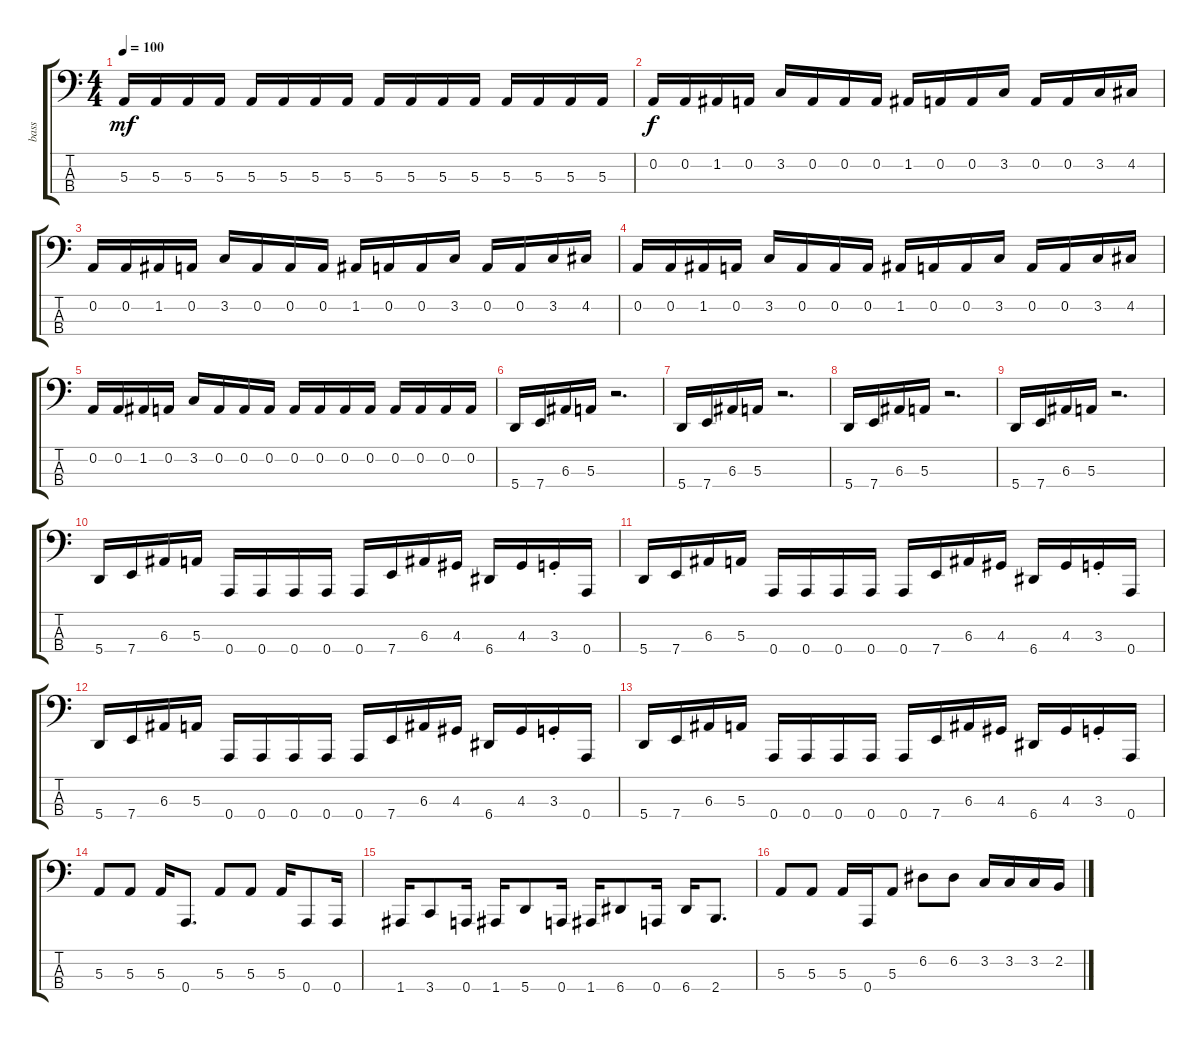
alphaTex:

\track ("bass" "bass") {instrument electricbassfinger}
\staff {score tabs}
\tuning (D2 A1 E1 A0) {hide}
\ts (4 4)
\tempo 100
\clef f4
\ks c
5.3.16{dy mf} 5.3.16 5.3.16 5.3.16 5.3.16 5.3.16 5.3.16 5.3.16 5.3.16 5.3.16 5.3.16 5.3.16 5.3.16 5.3.16 5.3.16 5.3.16 |
0.2.16{dy f} 0.2.16 1.2.16 0.2.16 3.2.16 0.2.16 0.2.16 0.2.16 1.2.16 0.2.16 0.2.16 3.2.16 0.2.16 0.2.16 3.2.16 4.2.16 |
0.2.16 0.2.16 1.2.16 0.2.16 3.2.16 0.2.16 0.2.16 0.2.16 1.2.16 0.2.16 0.2.16 3.2.16 0.2.16 0.2.16 3.2.16 4.2.16 |
0.2.16 0.2.16 1.2.16 0.2.16 3.2.16 0.2.16 0.2.16 0.2.16 1.2.16 0.2.16 0.2.16 3.2.16 0.2.16 0.2.16 3.2.16 4.2.16 |
0.2.16 0.2.16 1.2.16 0.2.16 3.2.16 0.2.16 0.2.16 0.2.16 0.2.16 0.2.16 0.2.16 0.2.16 0.2.16 0.2.16 0.2.16 0.2.16 |
5.4.16 7.4.16 6.3.16 5.3.16 r.2{d} |
5.4.16 7.4.16 6.3.16 5.3.16 r.2{d} |
5.4.16 7.4.16 6.3.16 5.3.16 r.2{d} |
5.4.16 7.4.16 6.3.16 5.3.16 r.2{d} |
5.4.16 7.4.16 6.3.16 5.3.16 0.4.16 0.4.16 0.4.16 0.4.16 0.4.16 7.4.16 6.3.16 4.3.16 6.4.16 4.3.16 3.3{st}.16 0.4.16 |
5.4.16 7.4.16 6.3.16 5.3.16 0.4.16 0.4.16 0.4.16 0.4.16 0.4.16 7.4.16 6.3.16 4.3.16 6.4.16 4.3.16 3.3{st}.16 0.4.16 |
5.4.16 7.4.16 6.3.16 5.3.16 0.4.16 0.4.16 0.4.16 0.4.16 0.4.16 7.4.16 6.3.16 4.3.16 6.4.16 4.3.16 3.3{st}.16 0.4.16 |
5.4.16 7.4.16 6.3.16 5.3.16 0.4.16 0.4.16 0.4.16 0.4.16 0.4.16 7.4.16 6.3.16 4.3.16 6.4.16 4.3.16 3.3{st}.16 0.4.16 |
5.3.8 5.3.8 5.3.16 0.4.8{d} 5.3.8 5.3.8 5.3.16 0.4.8 0.4.16 |
1.4.16 3.4.8 0.4.16 1.4.16 5.4.8 0.4.16 1.4.16 6.4.8 0.4.16 6.4.16 2.4.8{d} |
5.3.8 5.3.8 5.3.16 0.4.16 5.3.8 6.2.8 6.2.8 3.2.16 3.2.16 3.2.16 2.2.16
